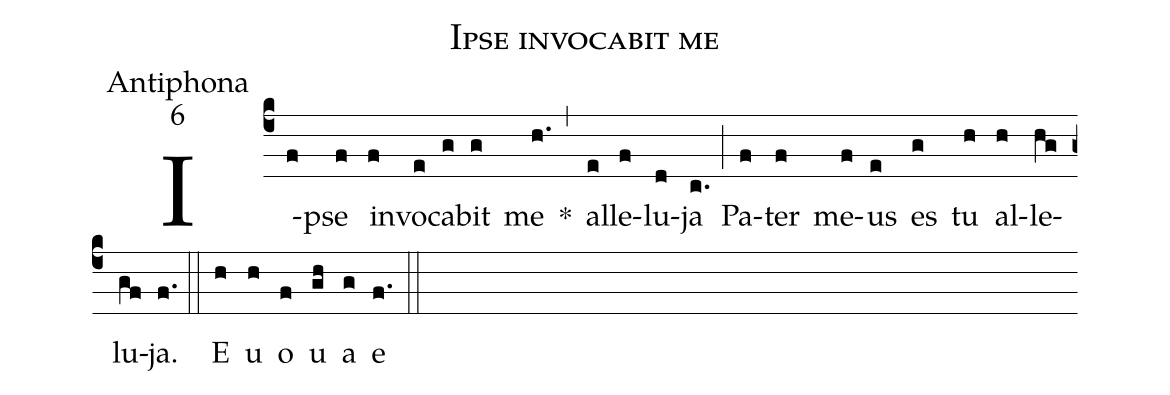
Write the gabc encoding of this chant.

name:Ipse invocabit me;
office-part:Antiphona;
mode:6;
%%
(c4) I(f)pse(f) in(f)vo(e)ca(g)bit(g) me(h.) *(,) al(e)le(f)lu(d)ja(c.) (;)
Pa(f)ter(f) me(f)us(e) es(g) tu(h)
al(h)le(hg)lu(gf)ja.(f.) (::)
<eu>E(h) u(h) o(f) u(gh) a(g) e</eu>(f.) (::)
